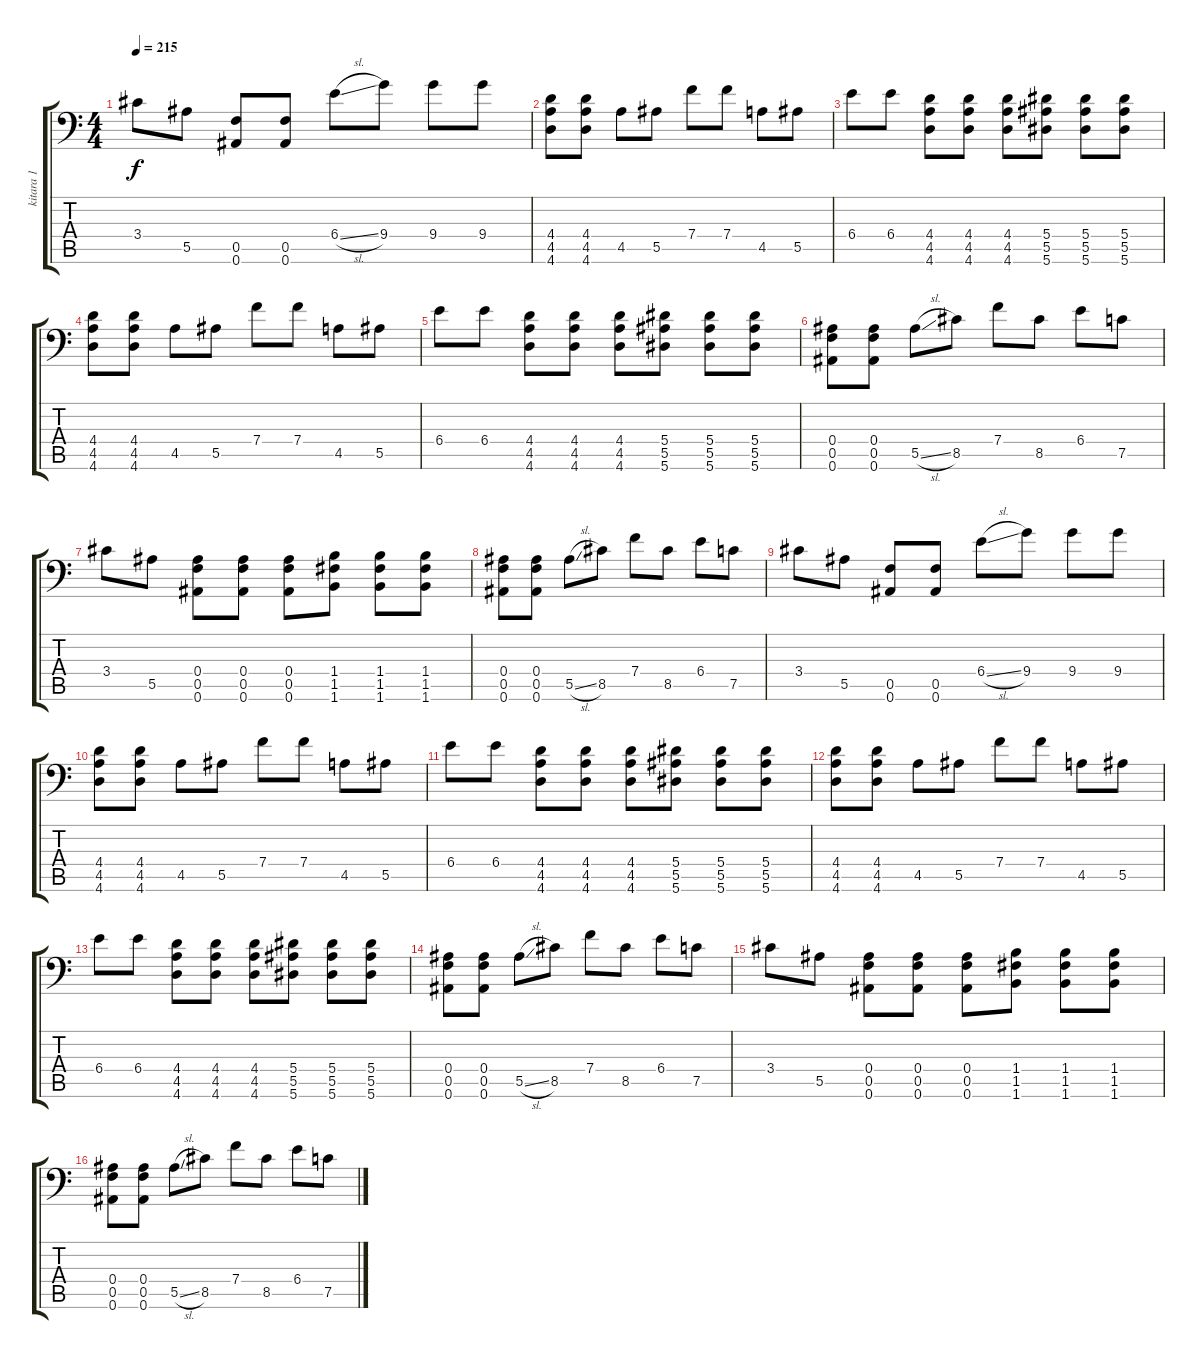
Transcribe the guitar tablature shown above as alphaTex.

\track ("kitara 1" "kitara 1") {instrument overdrivenguitar}
\staff {score tabs}
\tuning (C4 G3 Eb3 Bb2 F2 Bb1) {hide}
\ts (4 4)
\tempo 215
\clef f4
\ks c
3.4.8{dy f} 5.5.8 (0.5 0.6).8 (0.5 0.6).8 6.4{sl}.8 9.4.8 9.4.8 9.4.8 |
(4.4 4.5 4.6).8 (4.4 4.5 4.6).8 4.5.8 5.5.8 7.4.8 7.4.8 4.5.8 5.5.8 |
6.4.8 6.4.8 (4.4 4.5 4.6).8 (4.4 4.5 4.6).8 (4.4 4.5 4.6).8 (5.4 5.5 5.6).8 (5.4 5.5 5.6).8 (5.4 5.5 5.6).8 |
(4.4 4.5 4.6).8 (4.4 4.5 4.6).8 4.5.8 5.5.8 7.4.8 7.4.8 4.5.8 5.5.8 |
6.4.8 6.4.8 (4.4 4.5 4.6).8 (4.4 4.5 4.6).8 (4.4 4.5 4.6).8 (5.4 5.5 5.6).8 (5.4 5.5 5.6).8 (5.4 5.5 5.6).8 |
(0.4 0.5 0.6).8 (0.4 0.5 0.6).8 5.5{sl}.8 8.5.8 7.4.8 8.5.8 6.4.8 7.5.8 |
3.4.8 5.5.8 (0.4 0.5 0.6).8 (0.4 0.5 0.6).8 (0.4 0.5 0.6).8 (1.4 1.5 1.6).8 (1.4 1.5 1.6).8 (1.4 1.5 1.6).8 |
(0.4 0.5 0.6).8 (0.4 0.5 0.6).8 5.5{sl}.8 8.5.8 7.4.8 8.5.8 6.4.8 7.5.8 |
3.4.8 5.5.8 (0.5 0.6).8 (0.5 0.6).8 6.4{sl}.8 9.4.8 9.4.8 9.4.8 |
(4.4 4.5 4.6).8 (4.4 4.5 4.6).8 4.5.8 5.5.8 7.4.8 7.4.8 4.5.8 5.5.8 |
6.4.8 6.4.8 (4.4 4.5 4.6).8 (4.4 4.5 4.6).8 (4.4 4.5 4.6).8 (5.4 5.5 5.6).8 (5.4 5.5 5.6).8 (5.4 5.5 5.6).8 |
(4.4 4.5 4.6).8 (4.4 4.5 4.6).8 4.5.8 5.5.8 7.4.8 7.4.8 4.5.8 5.5.8 |
6.4.8 6.4.8 (4.4 4.5 4.6).8 (4.4 4.5 4.6).8 (4.4 4.5 4.6).8 (5.4 5.5 5.6).8 (5.4 5.5 5.6).8 (5.4 5.5 5.6).8 |
(0.4 0.5 0.6).8 (0.4 0.5 0.6).8 5.5{sl}.8 8.5.8 7.4.8 8.5.8 6.4.8 7.5.8 |
3.4.8 5.5.8 (0.4 0.5 0.6).8 (0.4 0.5 0.6).8 (0.4 0.5 0.6).8 (1.4 1.5 1.6).8 (1.4 1.5 1.6).8 (1.4 1.5 1.6).8 |
(0.4 0.5 0.6).8 (0.4 0.5 0.6).8 5.5{sl}.8 8.5.8 7.4.8 8.5.8 6.4.8 7.5.8
